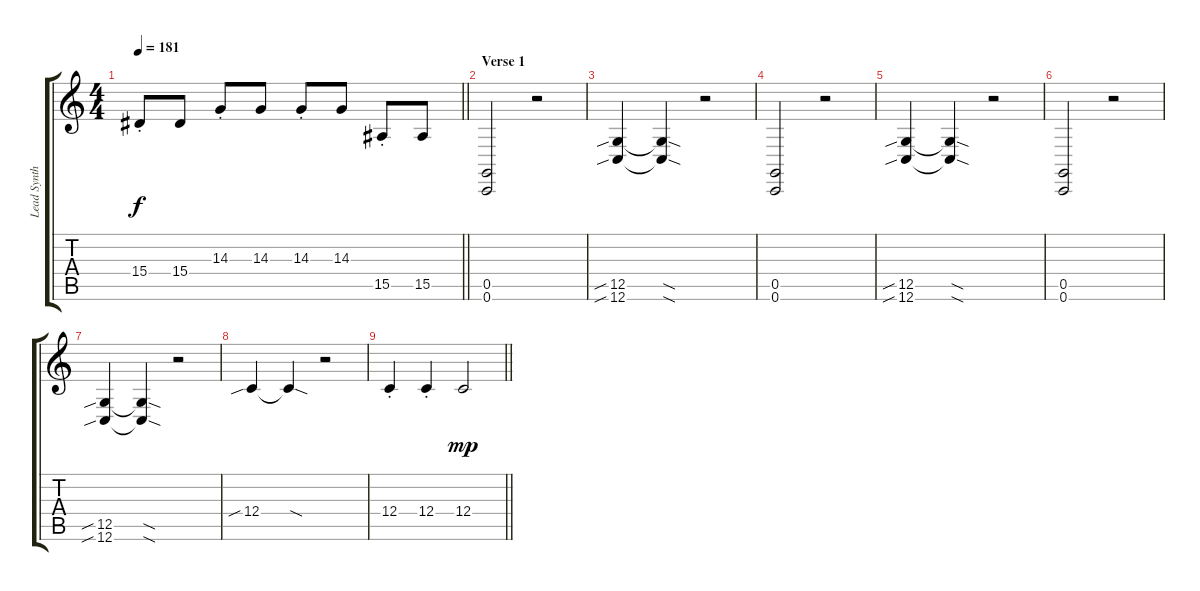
\track ("Lead Synth" "Lead Synth") {instrument lead2sawtooth}
\staff {score tabs}
\tuning (D4 A3 F3 C3 G2 C2) {hide}
\ts (4 4)
\tempo 181
\clef g2
\barLineRight lightlight
\ks c
15.4{st}.8{dy f} 15.4.8 14.3{st}.8 14.3.8 14.3{st}.8 14.3.8 15.5{st}.8 15.5.8 |
\section ("" "Verse 1")
(0.5 0.6).2{volume 12} r.2 |
(12.5{sib} 12.6{sib}).4 (12.5{sod t} 12.6{sod t}).4 r.2 |
(0.5 0.6).2 r.2 |
(12.5{sib} 12.6{sib}).4 (12.5{sod t} 12.6{sod t}).4 r.2 |
(0.5 0.6).2 r.2 |
(12.5{sib} 12.6{sib}).4 (12.5{sod t} 12.6{sod t}).4 r.2 |
12.4{sib}.4 12.4{sod t}.4 r.2 |
\barLineRight lightlight
12.4{st}.4 12.4{st}.4 12.4.2{dy mp}
